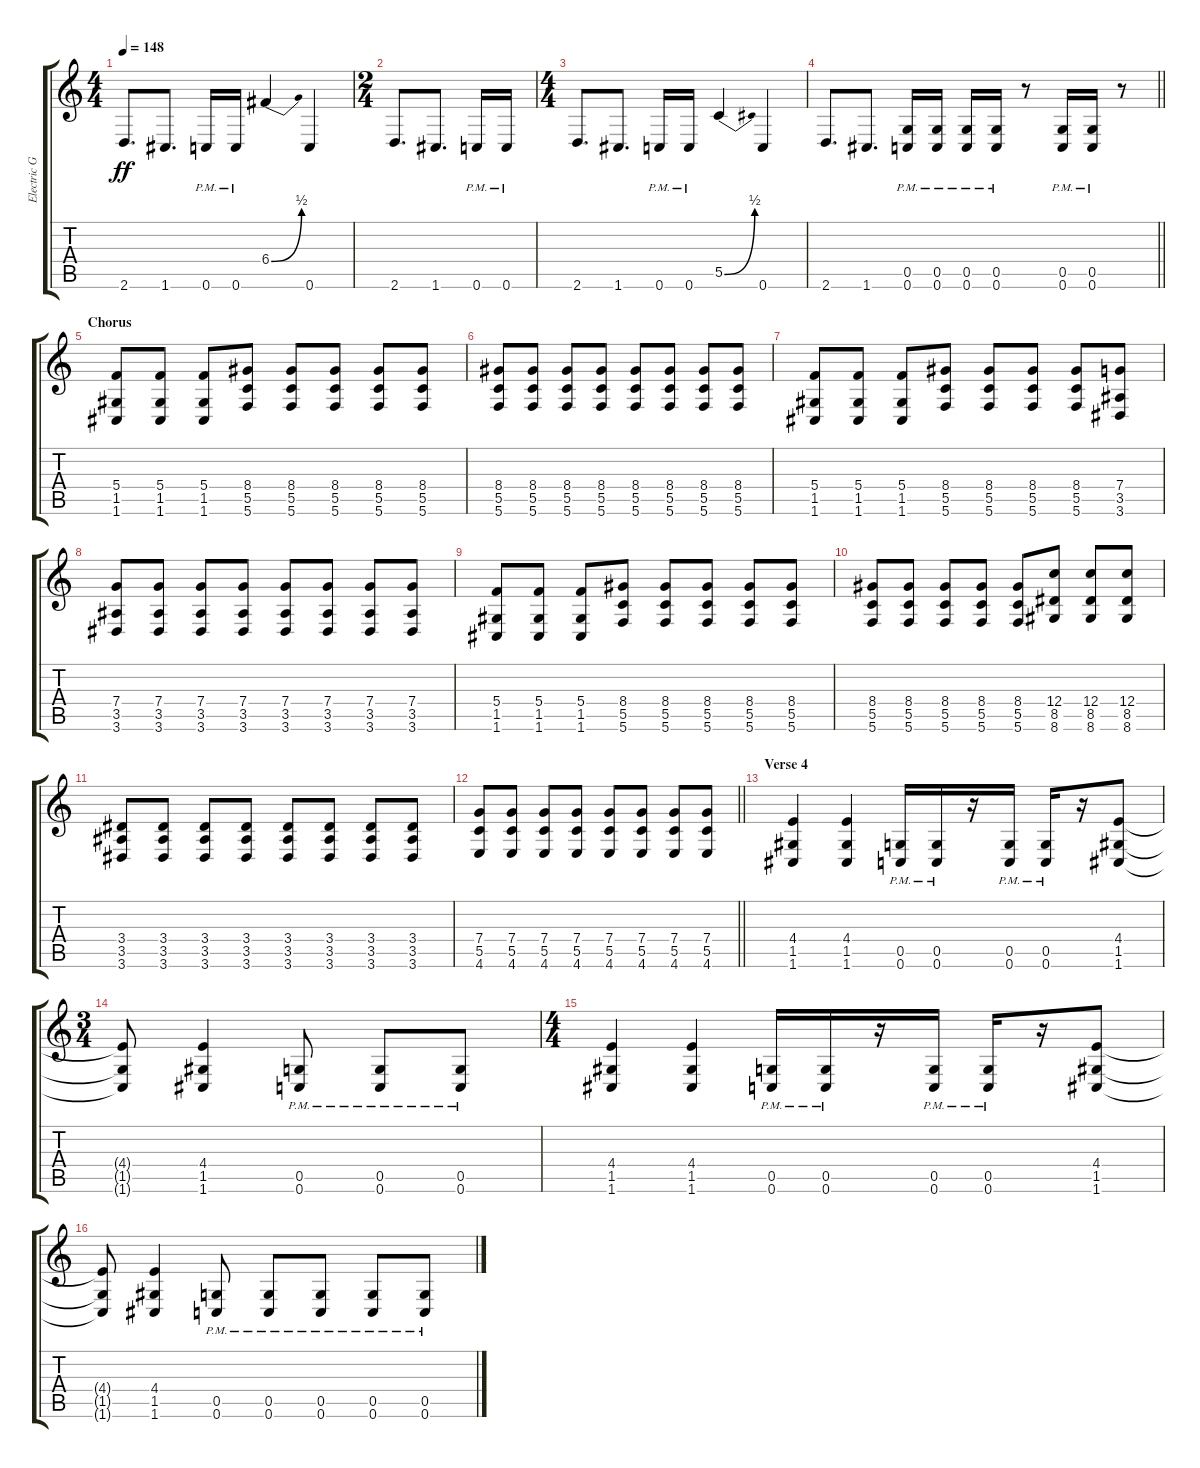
\track ("Electric Guitar 2" "Electric G") {instrument overdrivenguitar}
\staff {score tabs}
\tuning (D4 A3 F3 C3 G2 C2) {hide}
\ts (4 4)
\tempo 148
\clef g2
\ks c
2.6.8{d dy ff} 1.6.8{d} 0.6{pm}.16 0.6{pm}.16 6.4{be (bend 0 0 60 2)}.4 0.6.4 |
\ts (2 4)
2.6.8{d} 1.6.8{d} 0.6{pm}.16 0.6{pm}.16 |
\ts (4 4)
2.6.8{d} 1.6.8{d} 0.6{pm}.16 0.6{pm}.16 5.5{be (bend 0 0 60 2)}.4 0.6.4 |
\barLineRight lightlight
2.6.8{d} 1.6.8{d} (0.5{pm} 0.6{pm}).16 (0.5{pm} 0.6{pm}).16 (0.5{pm} 0.6{pm}).16 (0.5{pm} 0.6{pm}).16 r.8 (0.5{pm} 0.6{pm}).16 (0.5{pm} 0.6{pm}).16 r.8 |
\section ("" "Chorus")
(5.4 1.5 1.6).8 (5.4 1.5 1.6).8 (5.4 1.5 1.6).8 (8.4 5.5 5.6).8 (8.4 5.5 5.6).8 (8.4 5.5 5.6).8 (8.4 5.5 5.6).8 (8.4 5.5 5.6).8 |
(8.4 5.5 5.6).8 (8.4 5.5 5.6).8 (8.4 5.5 5.6).8 (8.4 5.5 5.6).8 (8.4 5.5 5.6).8 (8.4 5.5 5.6).8 (8.4 5.5 5.6).8 (8.4 5.5 5.6).8 |
(5.4 1.5 1.6).8 (5.4 1.5 1.6).8 (5.4 1.5 1.6).8 (8.4 5.5 5.6).8 (8.4 5.5 5.6).8 (8.4 5.5 5.6).8 (8.4 5.5 5.6).8 (7.4 3.5 3.6).8 |
(7.4 3.5 3.6).8 (7.4 3.5 3.6).8 (7.4 3.5 3.6).8 (7.4 3.5 3.6).8 (7.4 3.5 3.6).8 (7.4 3.5 3.6).8 (7.4 3.5 3.6).8 (7.4 3.5 3.6).8 |
(5.4 1.5 1.6).8 (5.4 1.5 1.6).8 (5.4 1.5 1.6).8 (8.4 5.5 5.6).8 (8.4 5.5 5.6).8 (8.4 5.5 5.6).8 (8.4 5.5 5.6).8 (8.4 5.5 5.6).8 |
(8.4 5.5 5.6).8 (8.4 5.5 5.6).8 (8.4 5.5 5.6).8 (8.4 5.5 5.6).8 (8.4 5.5 5.6).8 (12.4 8.5 8.6).8 (12.4 8.5 8.6).8 (12.4 8.5 8.6).8 |
(3.4 3.5 3.6).8 (3.4 3.5 3.6).8 (3.4 3.5 3.6).8 (3.4 3.5 3.6).8 (3.4 3.5 3.6).8 (3.4 3.5 3.6).8 (3.4 3.5 3.6).8 (3.4 3.5 3.6).8 |
\barLineRight lightlight
(7.4 5.5 4.6).8 (7.4 5.5 4.6).8 (7.4 5.5 4.6).8 (7.4 5.5 4.6).8 (7.4 5.5 4.6).8 (7.4 5.5 4.6).8 (7.4 5.5 4.6).8 (7.4 5.5 4.6).8 |
\section ("" "Verse 4")
(4.4 1.5 1.6).4 (4.4 1.5 1.6).4 (0.5{pm} 0.6{pm}).16 (0.5{pm} 0.6{pm}).16 r.16 (0.5{pm} 0.6{pm}).16 (0.5{pm} 0.6{pm}).16 r.16 (4.4 1.5 1.6).8 |
\ts (3 4)
(4.4{t} 1.5{t} 1.6{t}).8 (4.4 1.5 1.6).4 (0.5{pm} 0.6{pm}).8 (0.5{pm} 0.6{pm}).8 (0.5{pm} 0.6{pm}).8 |
\ts (4 4)
(4.4 1.5 1.6).4 (4.4 1.5 1.6).4 (0.5{pm} 0.6{pm}).16 (0.5{pm} 0.6{pm}).16 r.16 (0.5{pm} 0.6{pm}).16 (0.5{pm} 0.6{pm}).16 r.16 (4.4 1.5 1.6).8 |
(4.4{t} 1.5{t} 1.6{t}).8 (4.4 1.5 1.6).4 (0.5{pm} 0.6{pm}).8 (0.5{pm} 0.6{pm}).8 (0.5{pm} 0.6{pm}).8 (0.5{pm} 0.6{pm}).8 (0.5{pm} 0.6{pm}).8
